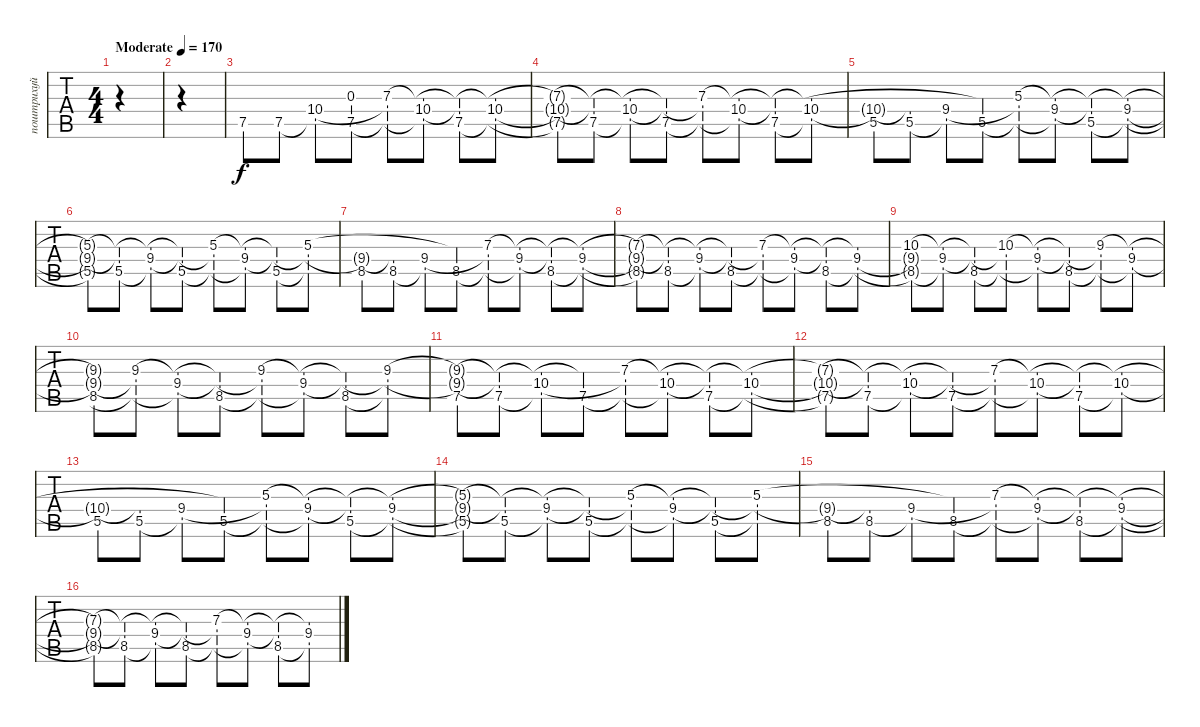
\track ("поштрихуй" "поштрихуй") {instrument distortionguitar}
\staff {tabs}
\tuning (D4 A3 F3 C3 G2 C2) {hide}
\ts (4 4)
\tempo (170 "Moderate")
\clef g2
\ks c
|
|
7.5.8 7.5.8 (10.4 7.5{t}).8 (0.3 7.5).8 (7.3 10.4{t} 7.5{t}).8 (7.3{t} 10.4 7.5{t}).8 (7.3{t} 10.4{t} 7.5).8 (7.3{t} 10.4 7.5{t}).8 |
(7.3{t} 10.4{t} 7.5{t}).8 (7.3{t} 10.4{t} 7.5).8 (7.3{t} 10.4 7.5{t}).8 (7.3{t} 10.4{t} 7.5).8 (7.3 10.4{t} 7.5{t}).8 (7.3{t} 10.4 7.5{t}).8 (7.3{t} 10.4{t} 7.5).8 (7.3{t} 10.4 7.5{t}).8 |
(10.4{t} 5.5).8 (10.4{t} 5.5).8 (9.4 5.5{t}).8 (7.3{t} 5.5).8 (5.3 9.4{t} 5.5{t}).8 (5.3{t} 9.4 5.5{t}).8 (5.3{t} 9.4{t} 5.5).8 (5.3{t} 9.4 5.5{t}).8 |
(5.3{t} 9.4{t} 5.5{t}).8 (5.3{t} 9.4{t} 5.5).8 (5.3{t} 9.4 5.5{t}).8 (5.3{t} 9.4{t} 5.5).8 (5.3 9.4{t} 5.5{t}).8 (5.3{t} 9.4 5.5{t}).8 (5.3{t} 9.4{t} 5.5).8 (5.3 9.4{t} 5.5{t}).8 |
(9.4{t} 8.5).8 (9.4{t} 8.5).8 (9.4 8.5{t}).8 (5.3{t} 8.5).8 (7.3 9.4{t} 8.5{t}).8 (7.3{t} 9.4 8.5{t}).8 (7.3{t} 9.4{t} 8.5).8 (7.3{t} 9.4 8.5{t}).8 |
(7.3{t} 9.4{t} 8.5{t}).8 (7.3{t} 9.4{t} 8.5).8 (7.3{t} 9.4 8.5{t}).8 (7.3{t} 9.4{t} 8.5).8 (7.3 9.4{t} 8.5{t}).8 (7.3{t} 9.4 8.5{t}).8 (7.3{t} 9.4{t} 8.5).8 (7.3{t} 9.4 8.5{t}).8 |
(10.3 9.4{t} 8.5{t}).8 (10.3{t} 9.4 8.5{t}).8 (10.3{t} 9.4{t} 8.5).8 (10.3 9.4{t} 8.5{t}).8 (10.3{t} 9.4 8.5{t}).8 (10.3{t} 9.4{t} 8.5).8 (9.3 9.4{t} 8.5{t}).8 (9.3{t} 9.4 8.5{t}).8 |
(9.3{t} 9.4{t} 8.5).8 (9.3 9.4{t} 8.5{t}).8 (9.3{t} 9.4 8.5{t}).8 (9.3{t} 9.4{t} 8.5).8 (9.3 9.4{t} 8.5{t}).8 (9.3{t} 9.4 8.5{t}).8 (9.3{t} 9.4{t} 8.5).8 (9.3 9.4{t} 8.5{t}).8 |
(9.3{t} 9.4{t} 7.5).8 (9.3{t} 9.4{t} 7.5).8 (9.3{t} 10.4 7.5{t}).8 (9.3{t} 7.5).8 (7.3 10.4{t} 7.5{t}).8 (7.3{t} 10.4 7.5{t}).8 (7.3{t} 10.4{t} 7.5).8 (7.3{t} 10.4 7.5{t}).8 |
(7.3{t} 10.4{t} 7.5{t}).8 (7.3{t} 10.4{t} 7.5).8 (7.3{t} 10.4 7.5{t}).8 (7.3{t} 10.4{t} 7.5).8 (7.3 10.4{t} 7.5{t}).8 (7.3{t} 10.4 7.5{t}).8 (7.3{t} 10.4{t} 7.5).8 (7.3{t} 10.4 7.5{t}).8 |
(10.4{t} 5.5).8 (10.4{t} 5.5).8 (9.4 5.5{t}).8 (7.3{t} 5.5).8 (5.3 9.4{t} 5.5{t}).8 (5.3{t} 9.4 5.5{t}).8 (5.3{t} 9.4{t} 5.5).8 (5.3{t} 9.4 5.5{t}).8 |
(5.3{t} 9.4{t} 5.5{t}).8 (5.3{t} 9.4{t} 5.5).8 (5.3{t} 9.4 5.5{t}).8 (5.3{t} 9.4{t} 5.5).8 (5.3 9.4{t} 5.5{t}).8 (5.3{t} 9.4 5.5{t}).8 (5.3{t} 9.4{t} 5.5).8 (5.3 9.4{t} 5.5{t}).8 |
(9.4{t} 8.5).8 (9.4{t} 8.5).8 (9.4 8.5{t}).8 (5.3{t} 8.5).8 (7.3 9.4{t} 8.5{t}).8 (7.3{t} 9.4 8.5{t}).8 (7.3{t} 9.4{t} 8.5).8 (7.3{t} 9.4 8.5{t}).8 |
(7.3{t} 9.4{t} 8.5{t}).8 (7.3{t} 9.4{t} 8.5).8 (7.3{t} 9.4 8.5{t}).8 (7.3{t} 9.4{t} 8.5).8 (7.3 9.4{t} 8.5{t}).8 (7.3{t} 9.4 8.5{t}).8 (7.3{t} 9.4{t} 8.5).8 (7.3{t} 9.4 8.5{t}).8
